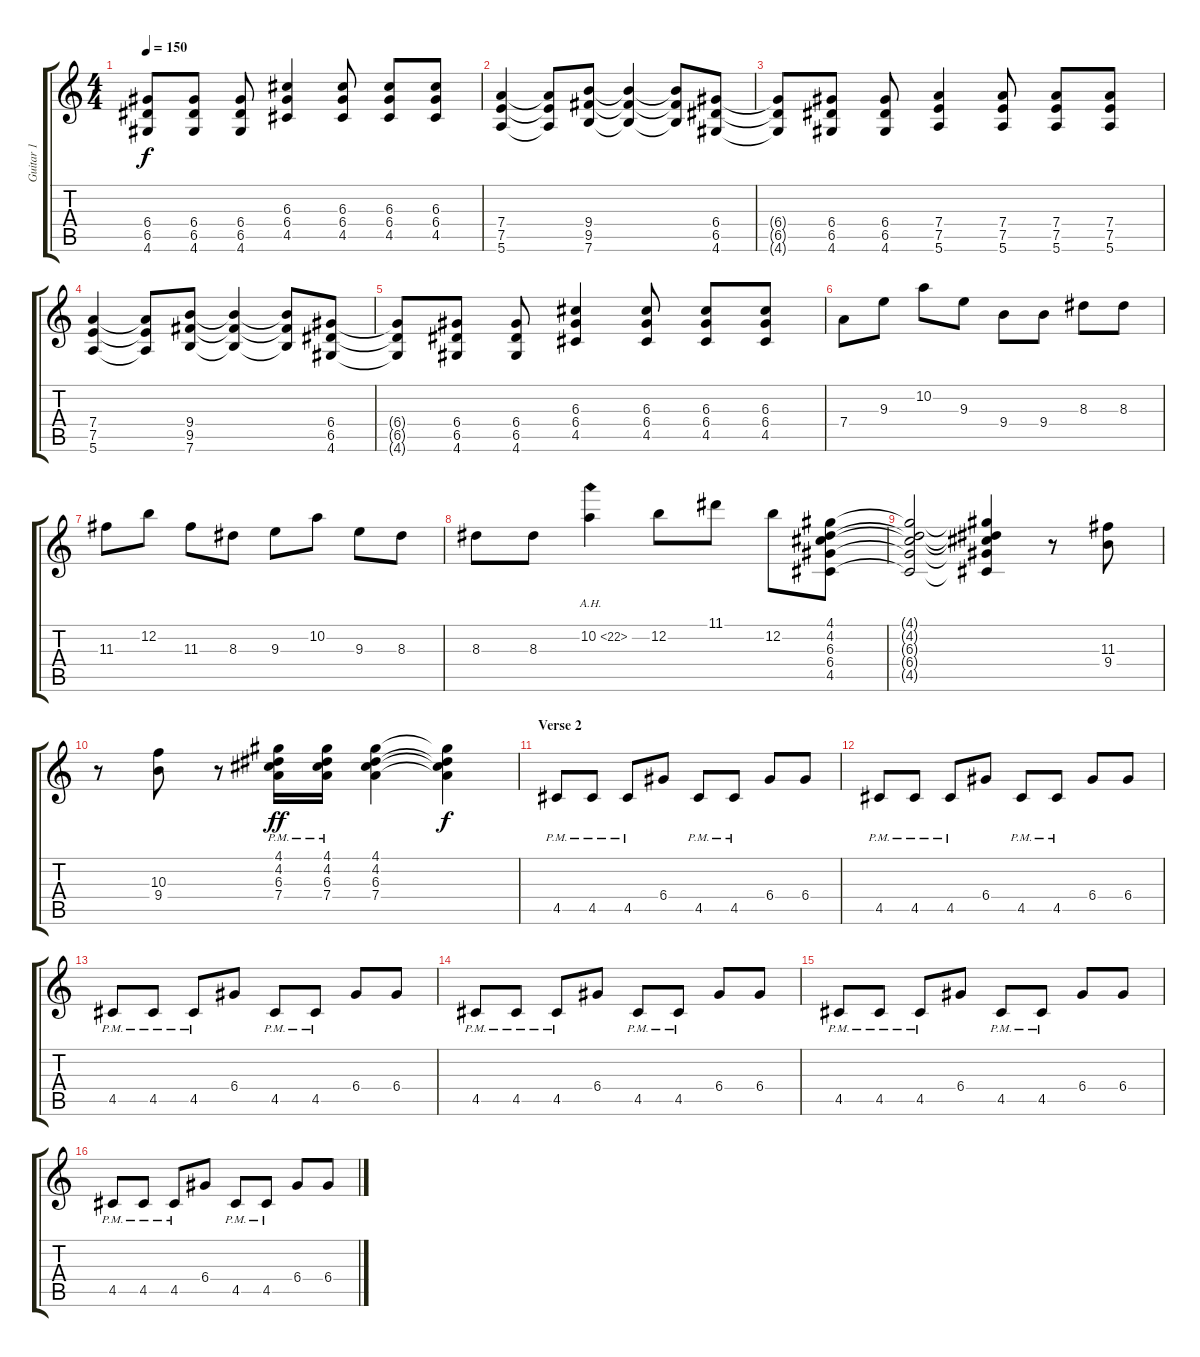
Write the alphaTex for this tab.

\track ("Guitar 1" "Guitar 1") {instrument overdrivenguitar}
\staff {score tabs}
\tuning (E4 B3 G3 D3 A2 E2) {hide}
\ts (4 4)
\tempo 150
\clef g2
\ks c
(6.4{t} 6.5{t} 4.6{t}).8{dy f} (6.4 6.5 4.6).8 (6.4 6.5 4.6).8 (6.3 6.4 4.5).4 (6.3 6.4 4.5).8 (6.3 6.4 4.5).8 (6.3 6.4 4.5).8 |
(7.4 7.5 5.6).4 (7.4{t} 7.5{t} 5.6{t}).8 (9.4 9.5 7.6).8 (9.4{t} 9.5{t} 7.6{t}).4 (9.4{t} 9.5{t} 7.6{t}).8 (6.4 6.5 4.6).8 |
(6.4{t} 6.5{t} 4.6{t}).8 (6.4 6.5 4.6).8 (6.4 6.5 4.6).8 (7.4 7.5 5.6).4 (7.4 7.5 5.6).8 (7.4 7.5 5.6).8 (7.4 7.5 5.6).8 |
(7.4 7.5 5.6).4 (7.4{t} 7.5{t} 5.6{t}).8 (9.4 9.5 7.6).8 (9.4{t} 9.5{t} 7.6{t}).4 (9.4{t} 9.5{t} 7.6{t}).8 (6.4 6.5 4.6).8 |
(6.4{t} 6.5{t} 4.6{t}).8 (6.4 6.5 4.6).8 (6.4 6.5 4.6).8 (6.3 6.4 4.5).4 (6.3 6.4 4.5).8 (6.3 6.4 4.5).8 (6.3 6.4 4.5).8 |
7.4.8 9.3.8 10.2.8 9.3.8 9.4.8 9.4.8 8.3.8 8.3.8 |
11.3.8 12.2.8 11.3.8 8.3.8 9.3.8 10.2.8 9.3.8 8.3.8 |
8.3.8 8.3.8 10.2{ah 12}.4 12.2.8 11.1.8 12.2.8 (4.1 4.2 6.3 6.4 4.5).8 |
(4.1{t} 4.2{t} 6.3{t} 6.4{t} 4.5{t}).2 (4.1{t} 4.2{t} 6.3{t} 6.4{t} 4.5{t}).4 r.8 (11.3 9.4).8 |
r.8 (10.3 9.4).8 r.8 (4.1{pm} 4.2{pm} 6.3{pm} 7.4{pm}).16{dy ff} (4.1{pm} 4.2{pm} 6.3{pm} 7.4{pm}).16 (4.1 4.2 6.3 7.4).4 (4.1{t} 4.2{t} 6.3{t} 7.4{t}).4{dy f} |
\section ("" "Verse 2")
4.5{pm}.8 4.5{pm}.8 4.5{pm}.8 6.4.8 4.5{pm}.8 4.5{pm}.8 6.4.8 6.4.8 |
4.5{pm}.8 4.5{pm}.8 4.5{pm}.8 6.4.8 4.5{pm}.8 4.5{pm}.8 6.4.8 6.4.8 |
4.5{pm}.8 4.5{pm}.8 4.5{pm}.8 6.4.8 4.5{pm}.8 4.5{pm}.8 6.4.8 6.4.8 |
4.5{pm}.8 4.5{pm}.8 4.5{pm}.8 6.4.8 4.5{pm}.8 4.5{pm}.8 6.4.8 6.4.8 |
4.5{pm}.8 4.5{pm}.8 4.5{pm}.8 6.4.8 4.5{pm}.8 4.5{pm}.8 6.4.8 6.4.8 |
4.5{pm}.8 4.5{pm}.8 4.5{pm}.8 6.4.8 4.5{pm}.8 4.5{pm}.8 6.4.8 6.4.8
